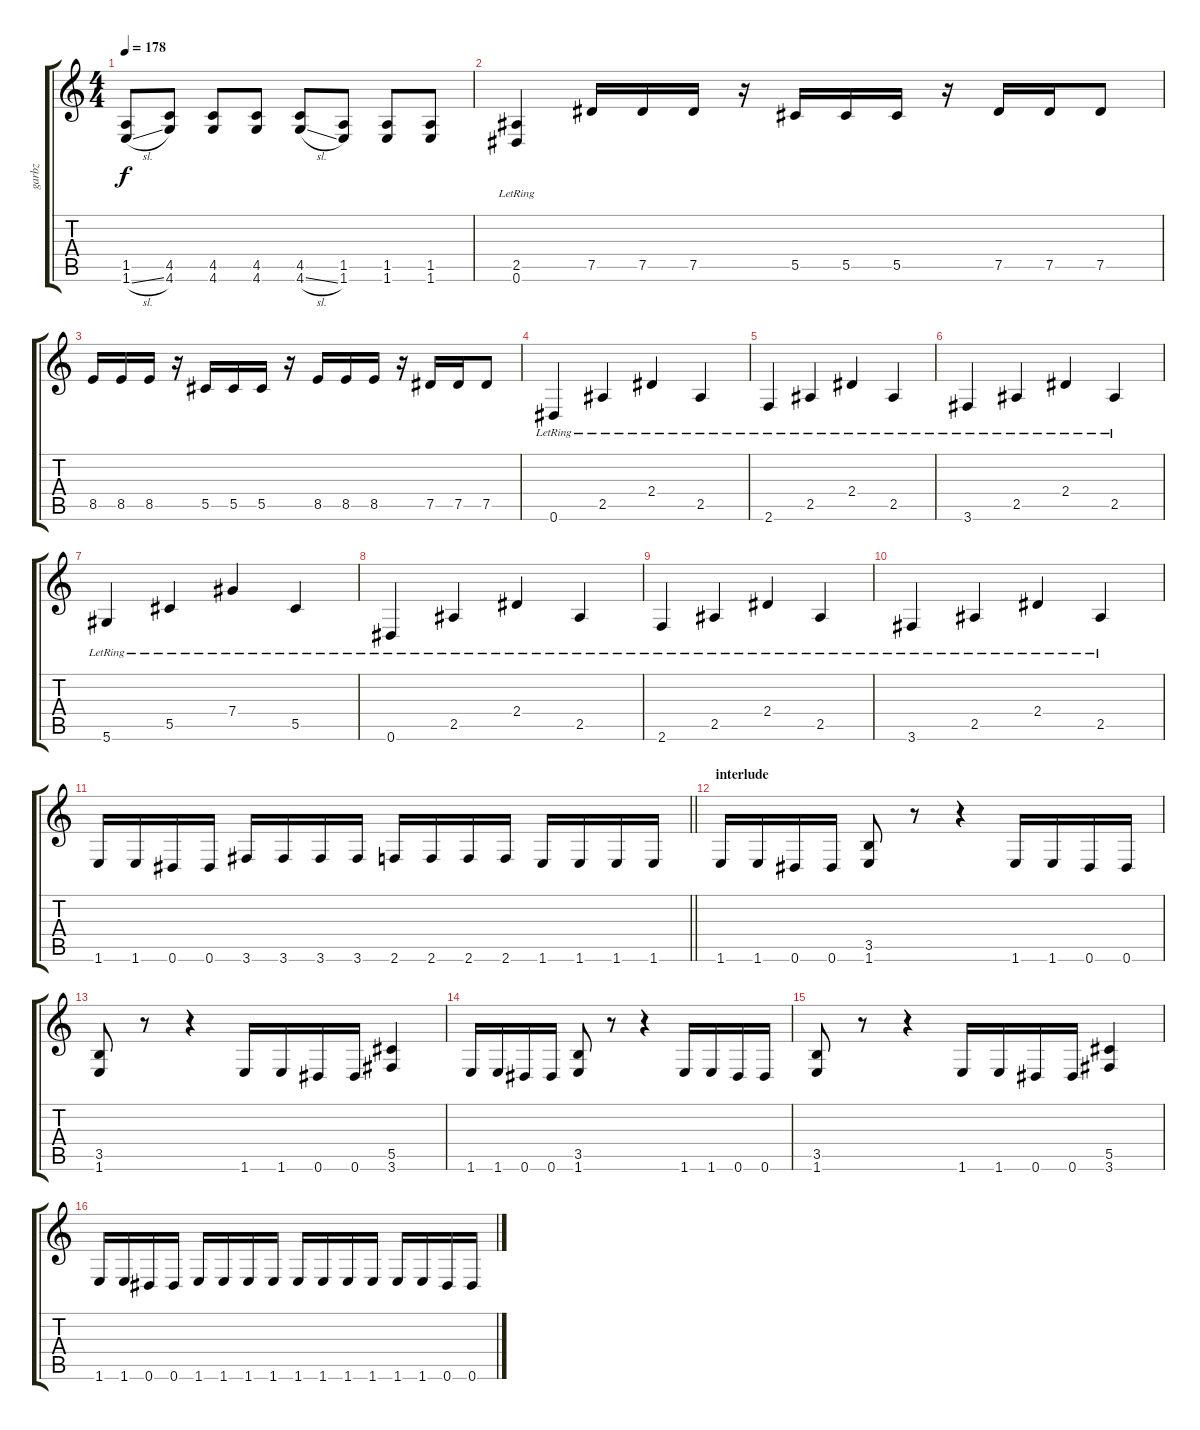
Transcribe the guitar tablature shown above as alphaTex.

\track ("garbz" "garbz") {instrument distortionguitar}
\staff {score tabs}
\tuning (Eb4 Bb3 Gb3 Db3 Ab2 Eb2) {hide}
\ts (4 4)
\tempo 178
\clef g2
\ks c
(1.5 1.6{sl}).8{dy f} (4.5 4.6).8 (4.5 4.6).8 (4.5 4.6).8 (4.5 4.6{sl}).8 (1.5 1.6).8 (1.5 1.6).8 (1.5 1.6).8 |
(2.5 0.6{lr}).4 7.5.16 7.5.16 7.5.16 r.16 5.5.16 5.5.16 5.5.16 r.16 7.5.16 7.5.16 7.5.8 |
8.5.16 8.5.16 8.5.16 r.16 5.5.16 5.5.16 5.5.16 r.16 8.5.16 8.5.16 8.5.16 r.16 7.5.16 7.5.16 7.5.8 |
0.6{lr}.4 2.5{lr}.4 2.4{lr}.4 2.5{lr}.4 |
2.6{lr}.4 2.5{lr}.4 2.4{lr}.4 2.5{lr}.4 |
3.6{lr}.4 2.5{lr}.4 2.4{lr}.4 2.5{lr}.4 |
5.6{lr}.4 5.5{lr}.4 7.4{lr}.4 5.5{lr}.4 |
0.6{lr}.4 2.5{lr}.4 2.4{lr}.4 2.5{lr}.4 |
2.6{lr}.4 2.5{lr}.4 2.4{lr}.4 2.5{lr}.4 |
3.6{lr}.4 2.5{lr}.4 2.4{lr}.4 2.5{lr}.4 |
\barLineRight lightlight
1.6.16 1.6.16 0.6.16 0.6.16 3.6.16 3.6.16 3.6.16 3.6.16 2.6.16 2.6.16 2.6.16 2.6.16 1.6.16 1.6.16 1.6.16 1.6.16 |
\section ("" "interlude")
1.6.16 1.6.16 0.6.16 0.6.16 (3.5 1.6).8 r.8 r.4 1.6.16 1.6.16 0.6.16 0.6.16 |
(3.5 1.6).8 r.8 r.4 1.6.16 1.6.16 0.6.16 0.6.16 (5.5 3.6).4 |
1.6.16 1.6.16 0.6.16 0.6.16 (3.5 1.6).8 r.8 r.4 1.6.16 1.6.16 0.6.16 0.6.16 |
(3.5 1.6).8 r.8 r.4 1.6.16 1.6.16 0.6.16 0.6.16 (5.5 3.6).4 |
1.6.16 1.6.16 0.6.16 0.6.16 1.6.16 1.6.16 1.6.16 1.6.16 1.6.16 1.6.16 1.6.16 1.6.16 1.6.16 1.6.16 0.6.16 0.6.16
